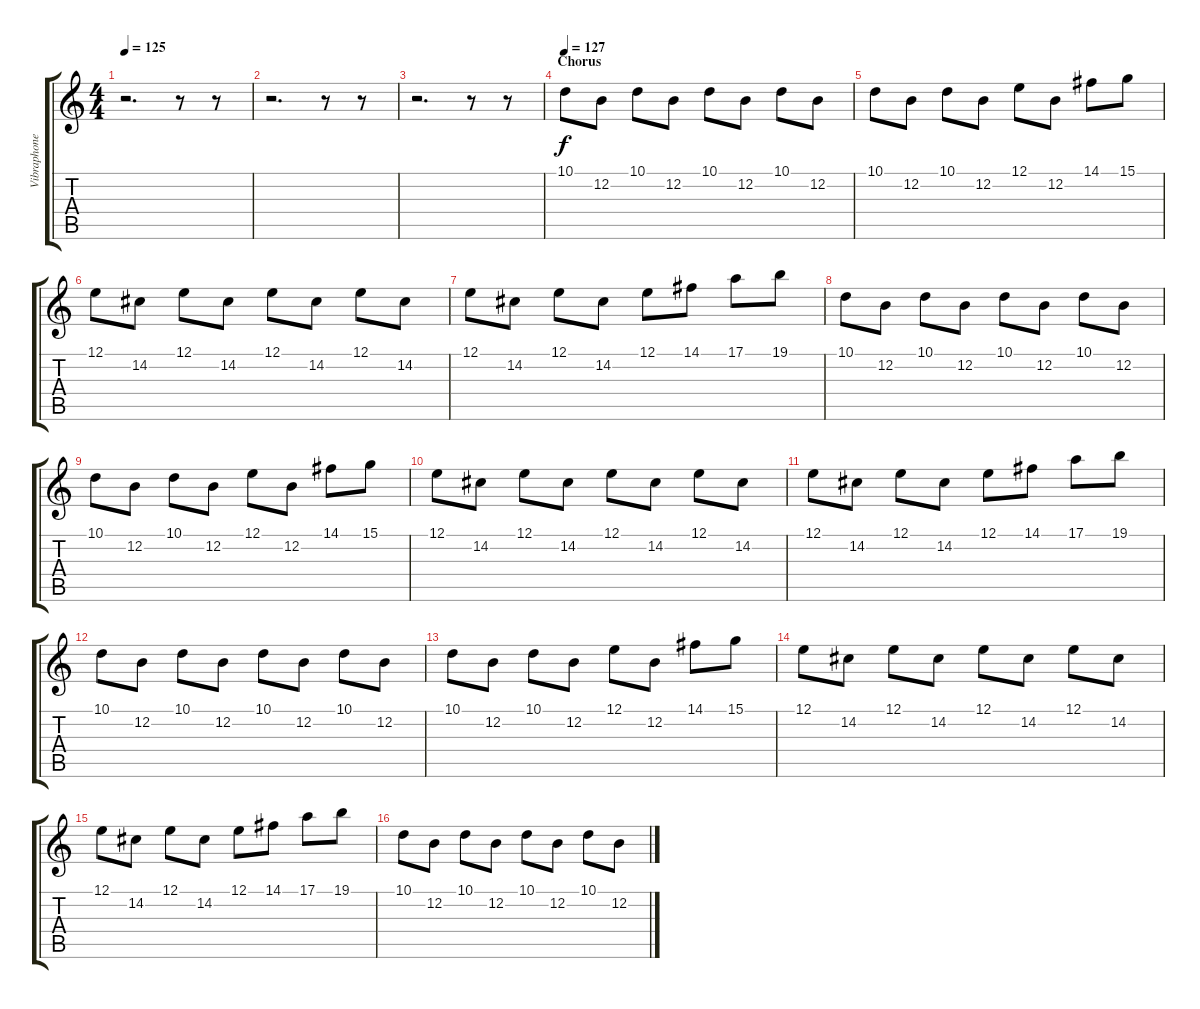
\track ("Vibraphone" "Vibraphone") {instrument vibraphone}
\staff {score tabs}
\tuning (E4 B3 G3 D3 A2 E2) {hide}
\ts (4 4)
\tempo 125
\clef g2
\ks c
r.2{d dy f} r.8 r.8 |
r.2{d} r.8 r.8 |
r.2{d} r.8 r.8 |
\section ("" "Chorus")
\tempo 127
10.1.8 12.2.8 10.1.8 12.2.8 10.1.8 12.2.8 10.1.8 12.2.8 |
10.1.8 12.2.8 10.1.8 12.2.8 12.1.8 12.2.8 14.1.8 15.1.8 |
12.1.8 14.2.8 12.1.8 14.2.8 12.1.8 14.2.8 12.1.8 14.2.8 |
12.1.8 14.2.8 12.1.8 14.2.8 12.1.8 14.1.8 17.1.8 19.1.8 |
10.1.8 12.2.8 10.1.8 12.2.8 10.1.8 12.2.8 10.1.8 12.2.8 |
10.1.8 12.2.8 10.1.8 12.2.8 12.1.8 12.2.8 14.1.8 15.1.8 |
12.1.8 14.2.8 12.1.8 14.2.8 12.1.8 14.2.8 12.1.8 14.2.8 |
12.1.8 14.2.8 12.1.8 14.2.8 12.1.8 14.1.8 17.1.8 19.1.8 |
10.1.8 12.2.8 10.1.8 12.2.8 10.1.8 12.2.8 10.1.8 12.2.8 |
10.1.8 12.2.8 10.1.8 12.2.8 12.1.8 12.2.8 14.1.8 15.1.8 |
12.1.8 14.2.8 12.1.8 14.2.8 12.1.8 14.2.8 12.1.8 14.2.8 |
12.1.8 14.2.8 12.1.8 14.2.8 12.1.8 14.1.8 17.1.8 19.1.8 |
10.1.8 12.2.8 10.1.8 12.2.8 10.1.8 12.2.8 10.1.8 12.2.8
